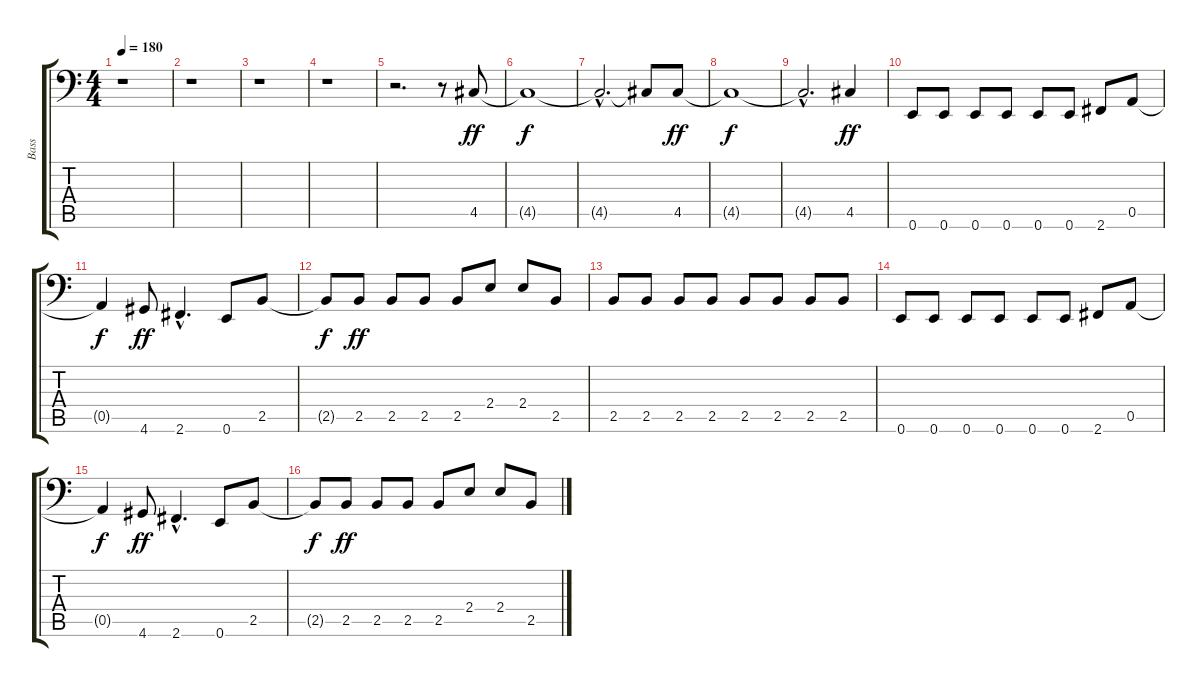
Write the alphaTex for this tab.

\track ("Bass" "Bass") {instrument electricbassfinger}
\staff {score tabs}
\tuning (E3 B2 G2 D2 A1 E1) {hide}
\ts (4 4)
\tempo 180
\clef f4
\ks c
r.1{dy ff instrument electricbassfinger} |
r.1 |
r.1 |
r.1 |
r.2{d} r.8 4.5.8 |
4.5{t}.1{dy f} |
4.5{hac t}.2{d} 4.5{t}.8 4.5.8{dy ff} |
4.5{t}.1{dy f} |
4.5{hac t}.2{d} 4.5.4{dy ff} |
0.6.8 0.6.8 0.6.8 0.6.8 0.6.8 0.6.8 2.6.8 0.5.8 |
0.5{t}.4{dy f} 4.6.8{dy ff} 2.6{hac}.4{d} 0.6.8 2.5.8 |
2.5{t}.8{dy f} 2.5.8{dy ff} 2.5.8 2.5.8 2.5.8 2.4.8 2.4.8 2.5.8 |
2.5.8 2.5.8 2.5.8 2.5.8 2.5.8 2.5.8 2.5.8 2.5.8 |
0.6.8 0.6.8 0.6.8 0.6.8 0.6.8 0.6.8 2.6.8 0.5.8 |
0.5{t}.4{dy f} 4.6.8{dy ff} 2.6{hac}.4{d} 0.6.8 2.5.8 |
2.5{t}.8{dy f} 2.5.8{dy ff} 2.5.8 2.5.8 2.5.8 2.4.8 2.4.8 2.5.8
